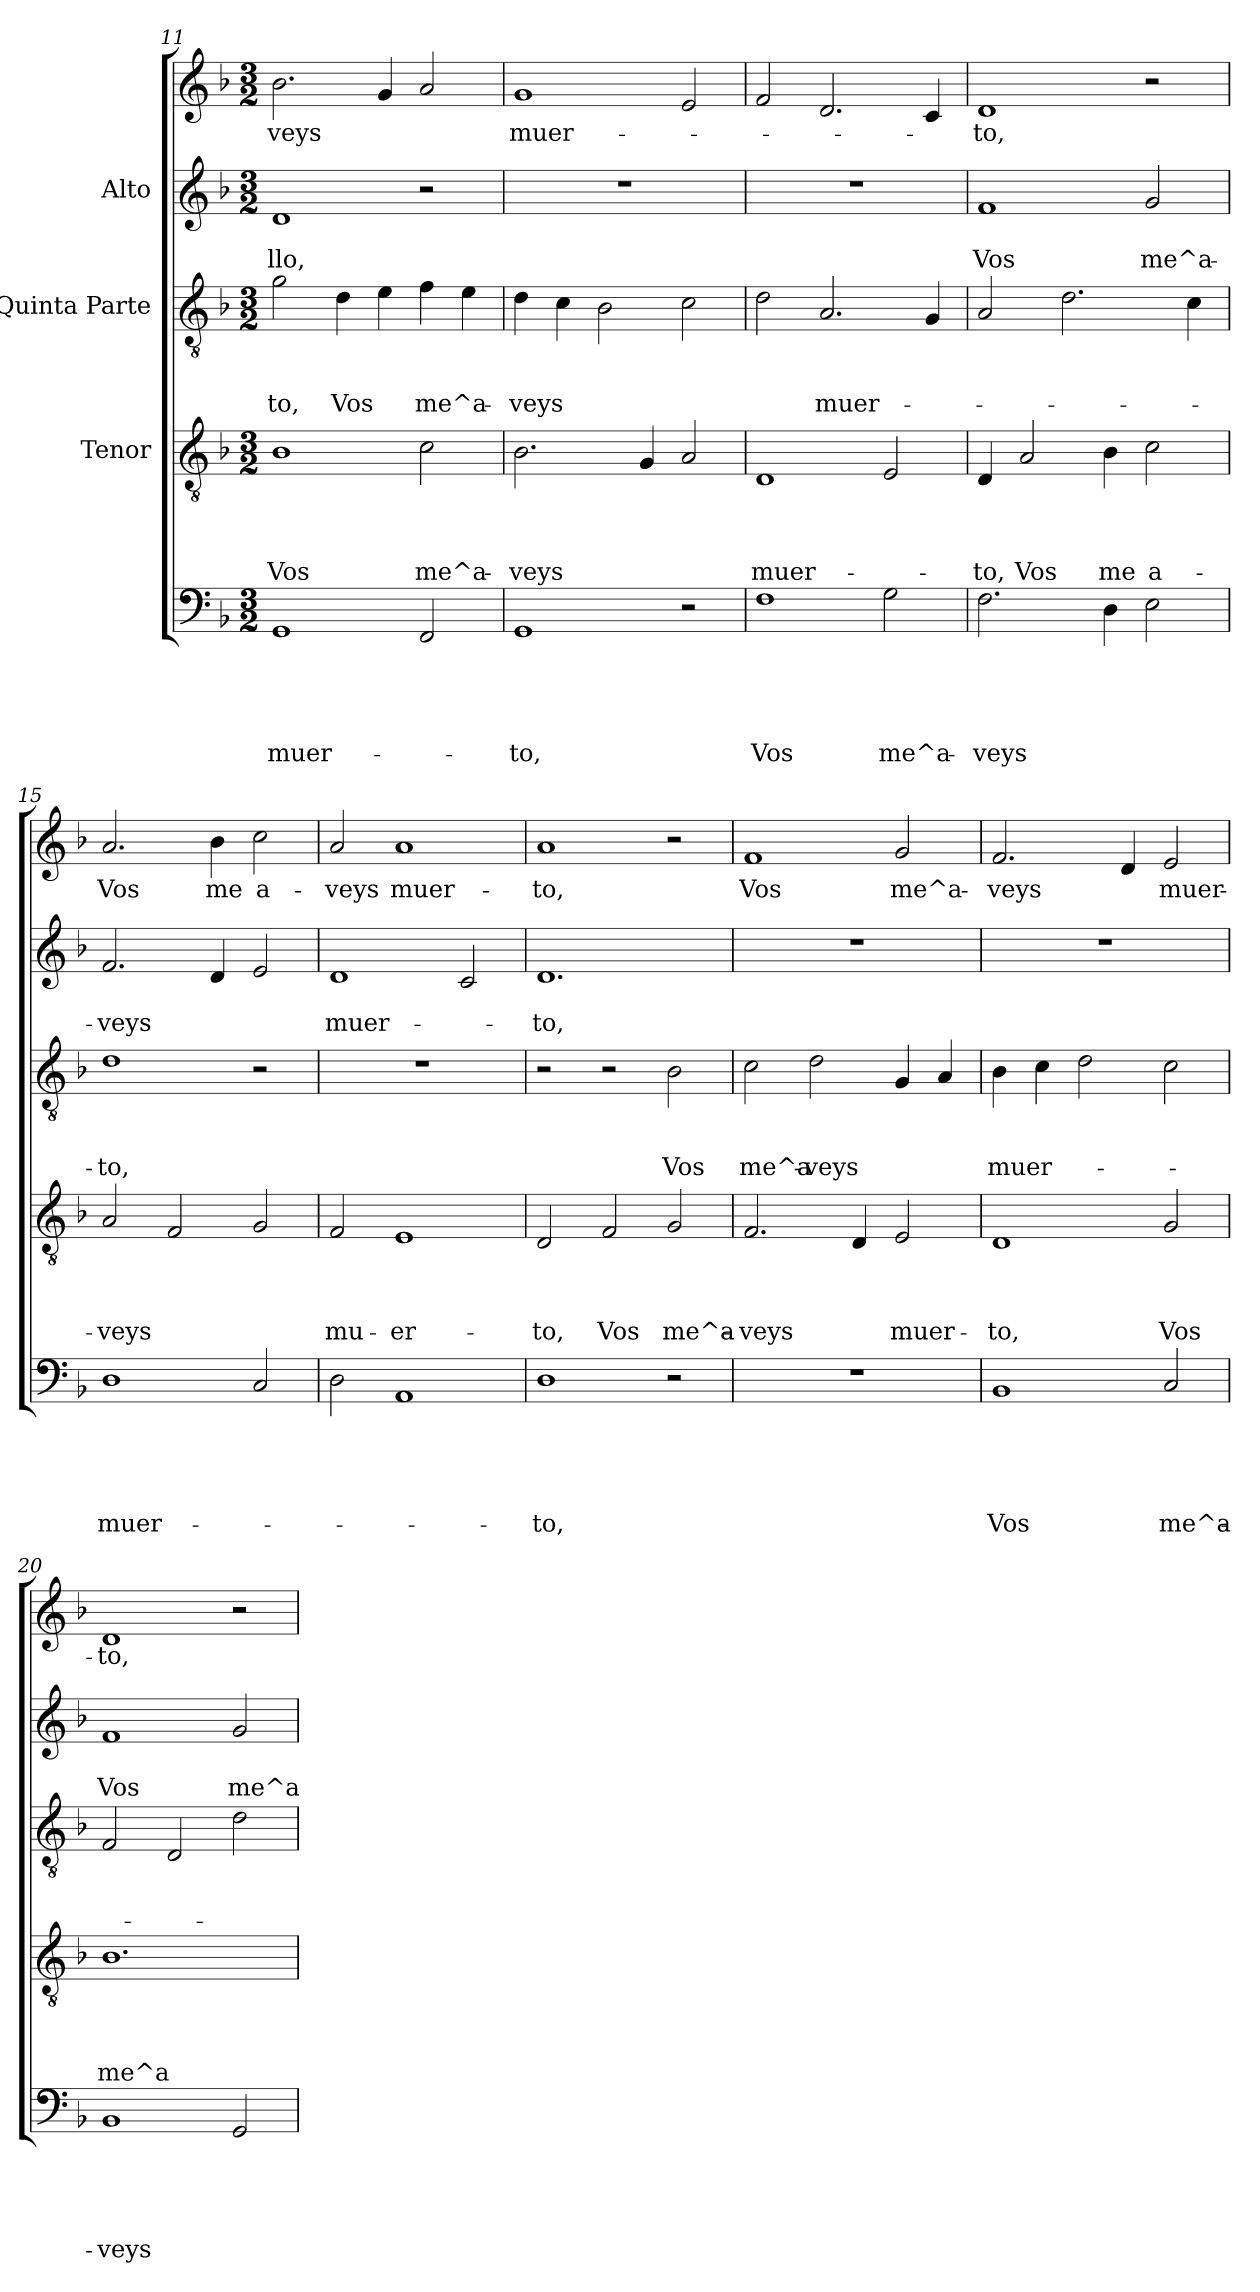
**kern	**text	**text	**text	**text	**text	**kern	**text	**text	**text	**text	**kern	**text	**text	**text	**kern	**text	**text	**kern	**text
*part5	*part5	*part5	*part5	*part5	*part5	*part4	*part4	*part4	*part4	*part4	*part3	*part3	*part3	*part3	*part2	*part2	*part2	*part1	*part1
*staff5	*staff5	*staff5	*staff5	*staff5	*staff5	*staff4	*staff4	*staff4	*staff4	*staff4	*staff3	*staff3	*staff3	*staff3	*staff2	*staff2	*staff2	*staff1	*staff1
*	*	*	*	*	*	*I"Tenor	*	*	*	*	*I"Quinta Parte	*	*	*	*I"Alto	*	*	*	*
*clefF4	*	*	*	*	*	*clefGv2	*	*	*	*	*clefGv2	*	*	*	*clefG2	*	*	*clefG2	*
*k[b-]	*	*	*	*	*	*k[b-]	*	*	*	*	*k[b-]	*	*	*	*k[b-]	*	*	*k[b-]	*
*F:	*	*	*	*	*	*F:	*	*	*	*	*F:	*	*	*	*F:	*	*	*F:	*
*M3/2	*	*	*	*	*	*M3/2	*	*	*	*	*M3/2	*	*	*	*M3/2	*	*	*M3/2	*
=11	=11	=11	=11	=11	=11	=11	=11	=11	=11	=11	=11	=11	=11	=11	=11	=11	=11	=11	=11
!	!	!	!	!	!LO:LY:b	!	!	!	!	!LO:LY:b	!	!	!	!LO:LY:b	!	!	!LO:LY:b	!	!LO:LY:b
1GG	.	.	.	.	muer-	1B-	.	.	.	Vos	2g\	.	.	-to,	1d	.	-llo,	2.b-\	-veys
!	!	!	!	!	!	!	!	!	!	!	!	!	!	!LO:LY:b	!	!	!	!	!
.	.	.	.	.	.	.	.	.	.	.	4d\	.	.	Vos	.	.	.	.	.
.	.	.	.	.	.	.	.	.	.	.	4e\	.	.	.	.	.	.	4g/	.
!	!	!	!	!	!	!	!	!	!	!LO:LY:b	!	!	!	!LO:LY:b	!	!	!	!	!
2FF/	.	.	.	.	.	2c\	.	.	.	me^a-	4f\	.	.	me^a-	2r	.	.	2a/	.
.	.	.	.	.	.	.	.	.	.	.	4e\	.	.	.	.	.	.	.	.
=12	=12	=12	=12	=12	=12	=12	=12	=12	=12	=12	=12	=12	=12	=12	=12	=12	=12	=12	=12
!	!	!	!	!	!LO:LY:b	!	!	!	!	!LO:LY:b	!	!	!	!LO:LY:b	!	!	!	!	!LO:LY:b
1GG	.	.	.	.	-to,	2.B-\	.	.	.	-veys	4d\	.	.	-veys	1.r	.	.	1g	muer-
.	.	.	.	.	.	.	.	.	.	.	4c\	.	.	.	.	.	.	.	.
.	.	.	.	.	.	.	.	.	.	.	2B-\	.	.	.	.	.	.	.	.
.	.	.	.	.	.	4G/	.	.	.	.	.	.	.	.	.	.	.	.	.
2r	.	.	.	.	.	2A/	.	.	.	.	2c\	.	.	.	.	.	.	2e/	.
!!LO:PB:g=z
=13	=13	=13	=13	=13	=13	=13	=13	=13	=13	=13	=13	=13	=13	=13	=13	=13	=13	=13	=13
!	!	!	!	!	!LO:LY:b	!	!	!	!	!LO:LY:b	!	!	!	!	!	!	!	!	!
1F	.	.	.	.	Vos	1D	.	.	.	muer-	2d\	.	.	.	1.r	.	.	2f/	.
!	!	!	!	!	!	!	!	!	!	!	!	!	!	!LO:LY:b	!	!	!	!	!
.	.	.	.	.	.	.	.	.	.	.	2.A/	.	.	muer-	.	.	.	2.d/	.
!	!	!	!	!	!LO:LY:b	!	!	!	!	!	!	!	!	!	!	!	!	!	!
2G\	.	.	.	.	me^a-	2E/	.	.	.	.	.	.	.	.	.	.	.	.	.
.	.	.	.	.	.	.	.	.	.	.	4G/	.	.	.	.	.	.	4c/	.
=14	=14	=14	=14	=14	=14	=14	=14	=14	=14	=14	=14	=14	=14	=14	=14	=14	=14	=14	=14
!	!	!	!	!	!LO:LY:b	!	!	!	!	!LO:LY:b	!	!	!	!	!	!	!LO:LY:b	!	!LO:LY:b
2.F\	.	.	.	.	-veys	4D/	.	.	.	-to,	2A/	.	.	.	1f	.	Vos	1d	-to,
!	!	!	!	!	!	!	!	!	!	!LO:LY:b	!	!	!	!	!	!	!	!	!
.	.	.	.	.	.	2A/	.	.	.	Vos	.	.	.	.	.	.	.	.	.
.	.	.	.	.	.	.	.	.	.	.	2.d\	.	.	.	.	.	.	.	.
!	!	!	!	!	!	!	!	!	!	!LO:LY:b	!	!	!	!	!	!	!	!	!
4D\	.	.	.	.	.	4B-\	.	.	.	me	.	.	.	.	.	.	.	.	.
!	!	!	!	!	!	!	!	!	!	!LO:LY:b	!	!	!	!	!	!	!LO:LY:b	!	!
2E\	.	.	.	.	.	2c\	.	.	.	a-	.	.	.	.	2g/	.	me^a-	2r	.
.	.	.	.	.	.	.	.	.	.	.	4c\	.	.	.	.	.	.	.	.
=15	=15	=15	=15	=15	=15	=15	=15	=15	=15	=15	=15	=15	=15	=15	=15	=15	=15	=15	=15
!	!	!	!	!	!LO:LY:b	!	!	!	!	!LO:LY:b	!	!	!	!LO:LY:b	!	!	!LO:LY:b	!	!LO:LY:b
1D	.	.	.	.	muer-	2A/	.	.	.	-veys	1d	.	.	-to,	2.f/	.	-veys	2.a/	Vos
.	.	.	.	.	.	2F/	.	.	.	.	.	.	.	.	.	.	.	.	.
!	!	!	!	!	!	!	!	!	!	!	!	!	!	!	!	!	!	!	!LO:LY:b
.	.	.	.	.	.	.	.	.	.	.	.	.	.	.	4d/	.	.	4b-\	me
!	!	!	!	!	!	!	!	!	!	!	!	!	!	!	!	!	!	!	!LO:LY:b
2C/	.	.	.	.	.	2G/	.	.	.	.	2r	.	.	.	2e/	.	.	2cc\	a-
=16	=16	=16	=16	=16	=16	=16	=16	=16	=16	=16	=16	=16	=16	=16	=16	=16	=16	=16	=16
!	!	!	!	!	!	!	!	!	!	!LO:LY:b	!	!	!	!	!	!	!LO:LY:b	!	!LO:LY:b
2D\	.	.	.	.	.	2F/	.	.	.	mu-	1.r	.	.	.	1d	.	muer-	2a/	-veys
!	!	!	!	!	!	!	!	!	!	!LO:LY:b	!	!	!	!	!	!	!	!	!LO:LY:b
1AA	.	.	.	.	.	1E	.	.	.	-er-	.	.	.	.	.	.	.	1a	muer-
.	.	.	.	.	.	.	.	.	.	.	.	.	.	.	2c/	.	.	.	.
=17	=17	=17	=17	=17	=17	=17	=17	=17	=17	=17	=17	=17	=17	=17	=17	=17	=17	=17	=17
!	!	!	!	!	!LO:LY:b	!	!	!	!	!LO:LY:b	!	!	!	!	!	!	!LO:LY:b	!	!LO:LY:b
1D	.	.	.	.	-to,	2D/	.	.	.	-to,	2r	.	.	.	1.d	.	-to,	1a	-to,
!	!	!	!	!	!	!	!	!	!	!LO:LY:b	!	!	!	!	!	!	!	!	!
.	.	.	.	.	.	2F/	.	.	.	Vos	2r	.	.	.	.	.	.	.	.
!	!	!	!	!	!	!	!	!	!	!LO:LY:b	!	!	!	!LO:LY:b	!	!	!	!	!
2r	.	.	.	.	.	2G/	.	.	.	me^a-	2B-\	.	.	Vos	.	.	.	2r	.
=18	=18	=18	=18	=18	=18	=18	=18	=18	=18	=18	=18	=18	=18	=18	=18	=18	=18	=18	=18
!	!	!	!	!	!	!	!	!	!	!LO:LY:b	!	!	!	!LO:LY:b	!	!	!	!	!LO:LY:b
1.r	.	.	.	.	.	2.F/	.	.	.	-veys	2c\	.	.	me^a-	1.r	.	.	1f	Vos
!	!	!	!	!	!	!	!	!	!	!	!	!	!	!LO:LY:b	!	!	!	!	!
.	.	.	.	.	.	.	.	.	.	.	2d\	.	.	-veys	.	.	.	.	.
.	.	.	.	.	.	4D/	.	.	.	.	.	.	.	.	.	.	.	.	.
!	!	!	!	!	!	!	!	!	!	!LO:LY:b	!	!	!	!	!	!	!	!	!LO:LY:b
.	.	.	.	.	.	2E/	.	.	.	muer-	4G/	.	.	.	.	.	.	2g/	me^a-
.	.	.	.	.	.	.	.	.	.	.	4A/	.	.	.	.	.	.	.	.
!!LO:PB:g=z
=19	=19	=19	=19	=19	=19	=19	=19	=19	=19	=19	=19	=19	=19	=19	=19	=19	=19	=19	=19
!	!	!	!	!	!LO:LY:b	!	!	!	!	!LO:LY:b	!	!	!	!LO:LY:b	!	!	!	!	!LO:LY:b
1BB-	.	.	.	.	Vos	1D	.	.	.	-to,	4B-\	.	.	muer-	1.r	.	.	2.f/	-veys
.	.	.	.	.	.	.	.	.	.	.	4c\	.	.	.	.	.	.	.	.
.	.	.	.	.	.	.	.	.	.	.	2d\	.	.	.	.	.	.	.	.
.	.	.	.	.	.	.	.	.	.	.	.	.	.	.	.	.	.	4d/	.
!	!	!	!	!	!LO:LY:b	!	!	!	!	!LO:LY:b	!	!	!	!	!	!	!	!	!LO:LY:b
2C/	.	.	.	.	me^a-	2G/	.	.	.	Vos	2c\	.	.	.	.	.	.	2e/	muer-
=20	=20	=20	=20	=20	=20	=20	=20	=20	=20	=20	=20	=20	=20	=20	=20	=20	=20	=20	=20
!	!	!	!	!	!LO:LY:b	!	!	!	!	!LO:LY:b	!	!	!	!	!	!	!LO:LY:b	!	!LO:LY:b
1BB-	.	.	.	.	-veys	1.B-	.	.	.	me^a-	2F/	.	.	.	1f	.	Vos	1d	-to,
.	.	.	.	.	.	.	.	.	.	.	2D/	.	.	.	.	.	.	.	.
!	!	!	!	!	!	!	!	!	!	!	!	!	!	!	!	!	!LO:LY:b	!	!
2GG/	.	.	.	.	.	.	.	.	.	.	2d\	.	.	.	2g/	.	me^a-	2r	.
=	=	=	=	=	=	=	=	=	=	=	=	=	=	=	=	=	=	=	=
*-	*-	*-	*-	*-	*-	*-	*-	*-	*-	*-	*-	*-	*-	*-	*-	*-	*-	*-	*-
